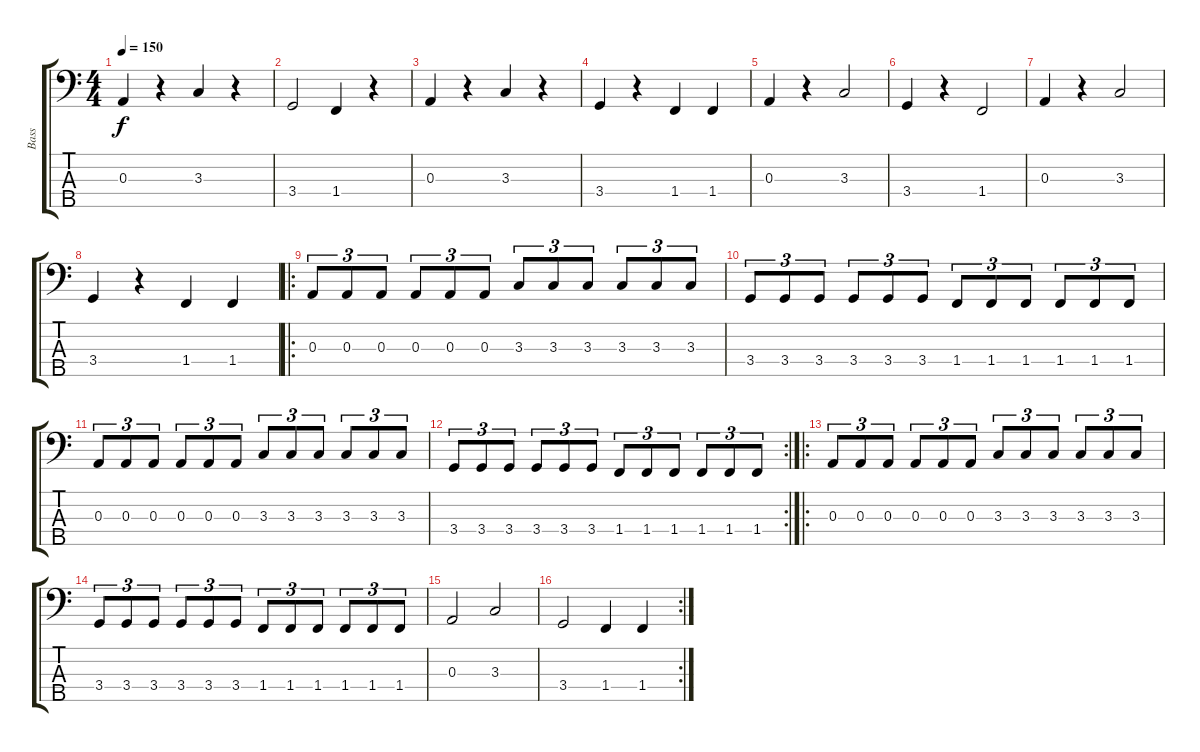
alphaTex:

\track ("Bass" "Bass") {instrument electricbassfinger}
\staff {score tabs}
\tuning (G2 D2 A1 E1 B0) {hide}
\ts (4 4)
\tempo 150
\clef f4
\ks c
0.3.4{dy f instrument electricbassfinger} r.4 3.3.4 r.4 |
3.4.2 1.4.4 r.4 |
0.3.4 r.4 3.3.4 r.4 |
3.4.4 r.4 1.4.4 1.4.4 |
0.3.4 r.4 3.3.2 |
3.4.4 r.4 1.4.2 |
0.3.4 r.4 3.3.2 |
3.4.4 r.4 1.4.4 1.4.4 |
\ro
0.3.8{tu (3 2)} 0.3.8{tu (3 2)} 0.3.8{tu (3 2)} 0.3.8{tu (3 2)} 0.3.8{tu (3 2)} 0.3.8{tu (3 2)} 3.3.8{tu (3 2)} 3.3.8{tu (3 2)} 3.3.8{tu (3 2)} 3.3.8{tu (3 2)} 3.3.8{tu (3 2)} 3.3.8{tu (3 2)} |
3.4.8{tu (3 2)} 3.4.8{tu (3 2)} 3.4.8{tu (3 2)} 3.4.8{tu (3 2)} 3.4.8{tu (3 2)} 3.4.8{tu (3 2)} 1.4.8{tu (3 2)} 1.4.8{tu (3 2)} 1.4.8{tu (3 2)} 1.4.8{tu (3 2)} 1.4.8{tu (3 2)} 1.4.8{tu (3 2)} |
0.3.8{tu (3 2)} 0.3.8{tu (3 2)} 0.3.8{tu (3 2)} 0.3.8{tu (3 2)} 0.3.8{tu (3 2)} 0.3.8{tu (3 2)} 3.3.8{tu (3 2)} 3.3.8{tu (3 2)} 3.3.8{tu (3 2)} 3.3.8{tu (3 2)} 3.3.8{tu (3 2)} 3.3.8{tu (3 2)} |
\rc 2
3.4.8{tu (3 2)} 3.4.8{tu (3 2)} 3.4.8{tu (3 2)} 3.4.8{tu (3 2)} 3.4.8{tu (3 2)} 3.4.8{tu (3 2)} 1.4.8{tu (3 2)} 1.4.8{tu (3 2)} 1.4.8{tu (3 2)} 1.4.8{tu (3 2)} 1.4.8{tu (3 2)} 1.4.8{tu (3 2)} |
\ro
0.3.8{tu (3 2)} 0.3.8{tu (3 2)} 0.3.8{tu (3 2)} 0.3.8{tu (3 2)} 0.3.8{tu (3 2)} 0.3.8{tu (3 2)} 3.3.8{tu (3 2)} 3.3.8{tu (3 2)} 3.3.8{tu (3 2)} 3.3.8{tu (3 2)} 3.3.8{tu (3 2)} 3.3.8{tu (3 2)} |
3.4.8{tu (3 2)} 3.4.8{tu (3 2)} 3.4.8{tu (3 2)} 3.4.8{tu (3 2)} 3.4.8{tu (3 2)} 3.4.8{tu (3 2)} 1.4.8{tu (3 2)} 1.4.8{tu (3 2)} 1.4.8{tu (3 2)} 1.4.8{tu (3 2)} 1.4.8{tu (3 2)} 1.4.8{tu (3 2)} |
0.3.2 3.3.2 |
\rc 2
3.4.2 1.4.4 1.4.4
